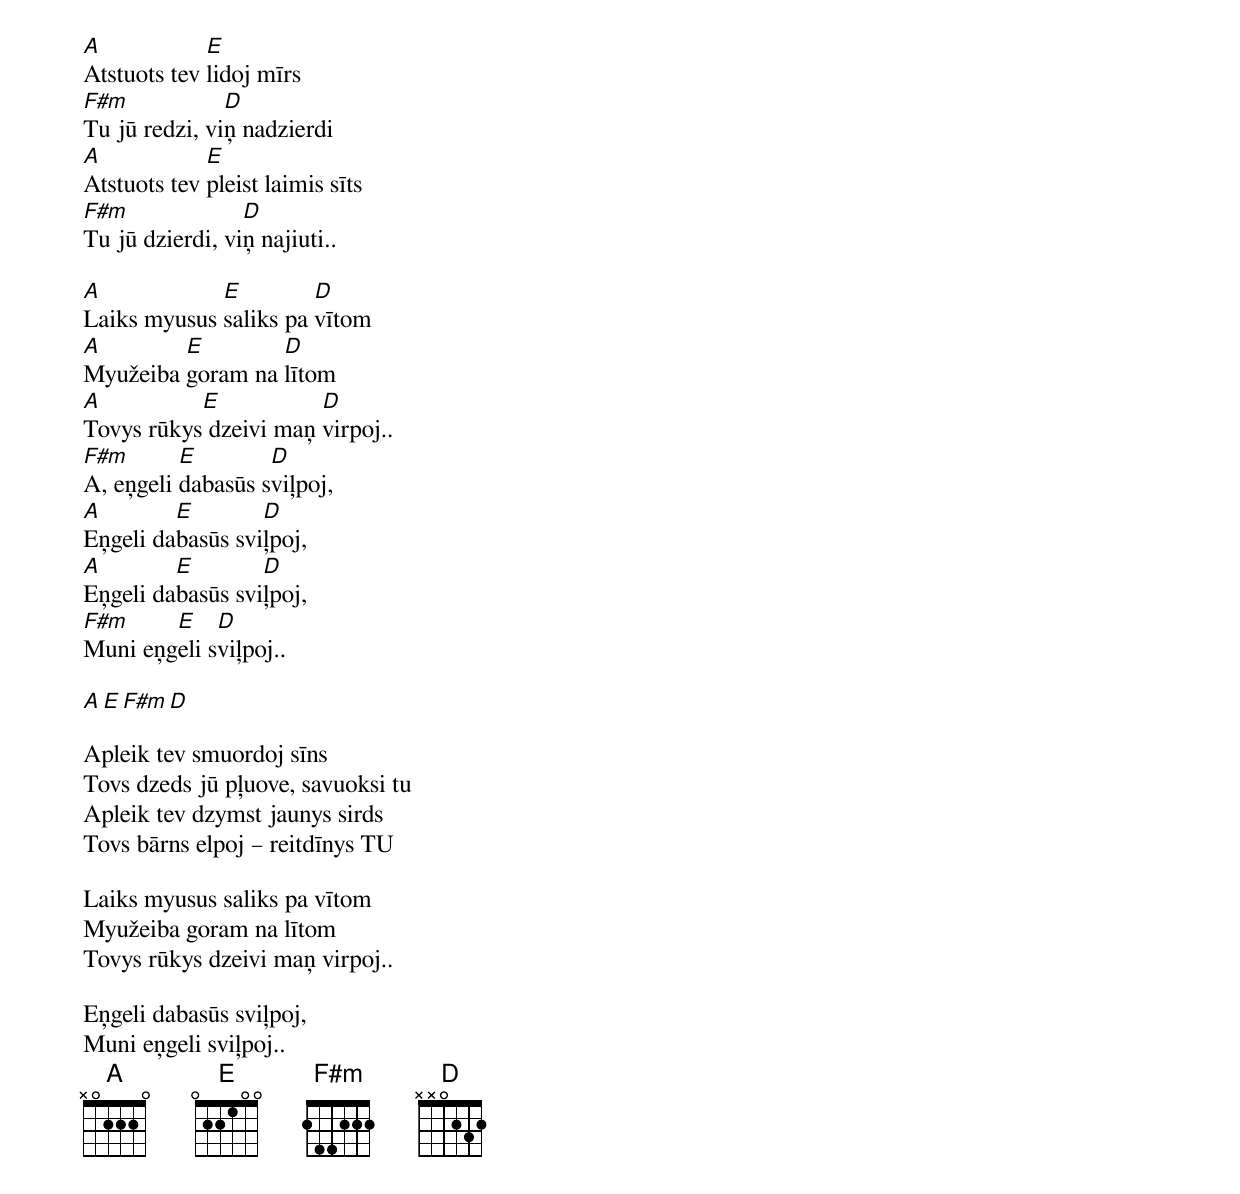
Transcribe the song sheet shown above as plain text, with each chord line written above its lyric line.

A            E
Atstuots tev lidoj mīrs
F#m            D
Tu jū redzi, viņ nadzierdi
A            E
Atstuots tev pleist laimis sīts
F#m              D
Tu jū dzierdi, viņ najiuti..

A            E         D
Laiks myusus saliks pa vītom
A        E        D
Myužeiba goram na lītom
A          E           D
Tovys rūkys dzeivi maņ virpoj..
F#m       E        D
A, eņgeli dabasūs sviļpoj,
A        E        D
Eņgeli dabasūs sviļpoj,
A        E        D
Eņgeli dabasūs sviļpoj,
F#m     E    D
Muni eņgeli sviļpoj..

A E F#m D

Apleik tev smuordoj sīns
Tovs dzeds jū pļuove, savuoksi tu
Apleik tev dzymst jaunys sirds
Tovs bārns elpoj – reitdīnys TU

Laiks myusus saliks pa vītom
Myužeiba goram na lītom
Tovys rūkys dzeivi maņ virpoj..

Eņgeli dabasūs sviļpoj,
Muni eņgeli sviļpoj..
